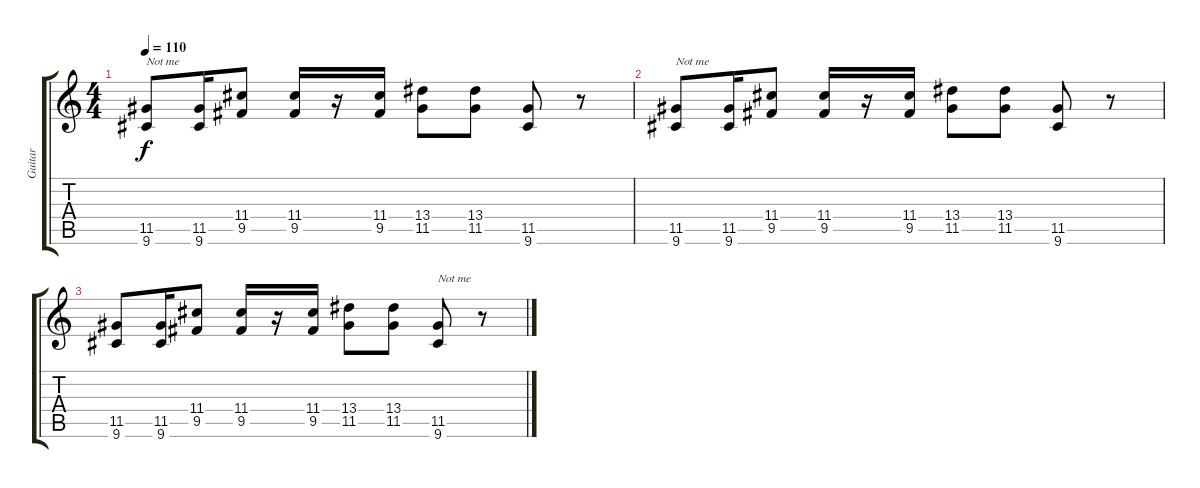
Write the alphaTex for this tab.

\track ("Guitar" "Guitar") {instrument distortionguitar}
\staff {score tabs}
\tuning (E4 B3 G3 D3 A2 E2) {hide}
\ts (4 4)
\tempo 110
\clef g2
\ks c
(11.5 9.6).8{txt "Not me" dy f} (11.5 9.6).16 (11.4 9.5).8 (11.4 9.5).16 r.16 (11.4 9.5).16 (13.4 11.5).8 (13.4 11.5).8 (11.5 9.6).8 r.8 |
(11.5 9.6).8{txt "Not me"} (11.5 9.6).16 (11.4 9.5).8 (11.4 9.5).16 r.16 (11.4 9.5).16 (13.4 11.5).8 (13.4 11.5).8 (11.5 9.6).8 r.8 |
(11.5 9.6).8 (11.5 9.6).16 (11.4 9.5).8 (11.4 9.5).16 r.16 (11.4 9.5).16 (13.4 11.5).8 (13.4 11.5).8 (11.5 9.6).8{txt "Not me"} r.8
